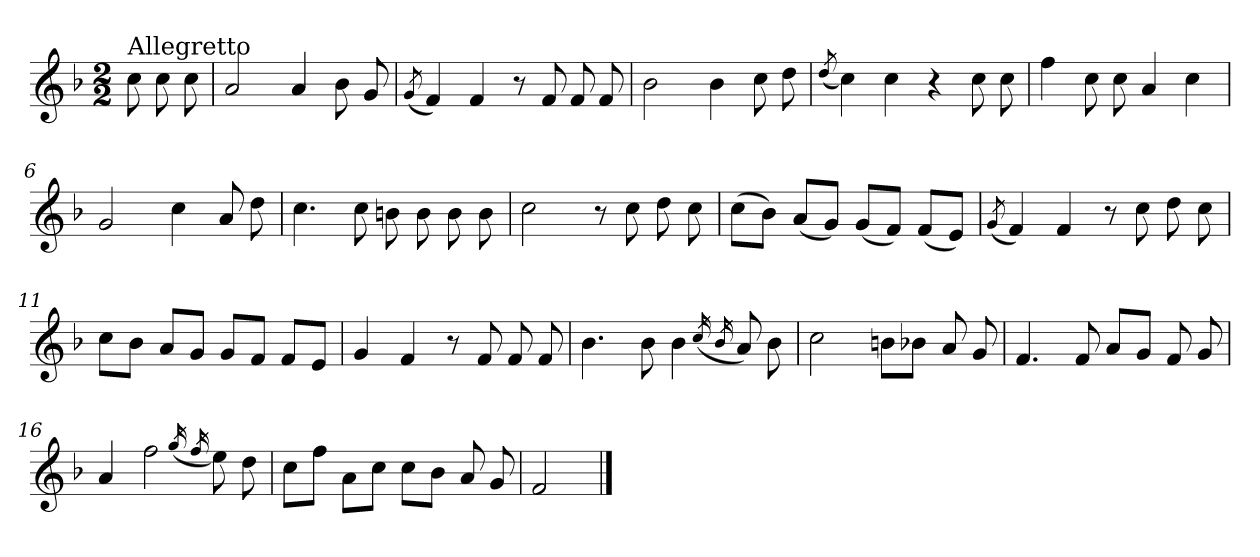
**kern
*part1
*staff1
*clefG2
*k[b-]
*F:
*M2/2
=
!LO:TX:a:t=Allegretto
8cc\
8cc\
8cc\
=1
2a/
4a/
8b-\
8g/
=2
(<8qg/
4f/)
4f/
8r
8f/
8f/
8f/
=3
2b-\
4b-\
8cc\
8dd\
=4
(<8qdd/
4cc\)
4cc\
4r
8cc\
8cc\
!!LO:LB:g=z
=5
4ff\
8cc\
8cc\
4a/
4cc\
=6
2g/
4cc\
8a/
8dd\
=7
4.cc\
8cc\
8bn\
8b\
8b\
8b\
=8
2cc\
8r
8cc\
8dd\
8cc\
=9
(>8cc\L
8b-\J)
(<8a/L
8g/J)
(<8g/L
8f/J)
(<8f/L
8e/J)
!!LO:LB:g=z
=10
(<8qg/
4f/)
4f/
8r
8cc\
8dd\
8cc\
=11
8cc\L
8b-\J
8a/L
8g/J
8g/L
8f/J
8f/L
8e/J
=12
4g/
4f/
8r
8f/
8f/
8f/
=13
4.b-\
8b-\
4b-\
(<16qcc/
16qb-/
8a/)
8b-\
=14
2cc\
8bn\L
8b-X\J
8a/
8g/
!!LO:LB:g=z
=15
4.f/
8f/
8a/L
8g/J
8f/
8g/
=16
4a/
2ff\
(<16qgg/
16qff/
8ee\)
8dd\
=17
8cc\L
8ff\J
8a\L
8cc\J
8cc\L
8b-\J
8a/
8g/
=18
2f/
==
*-
